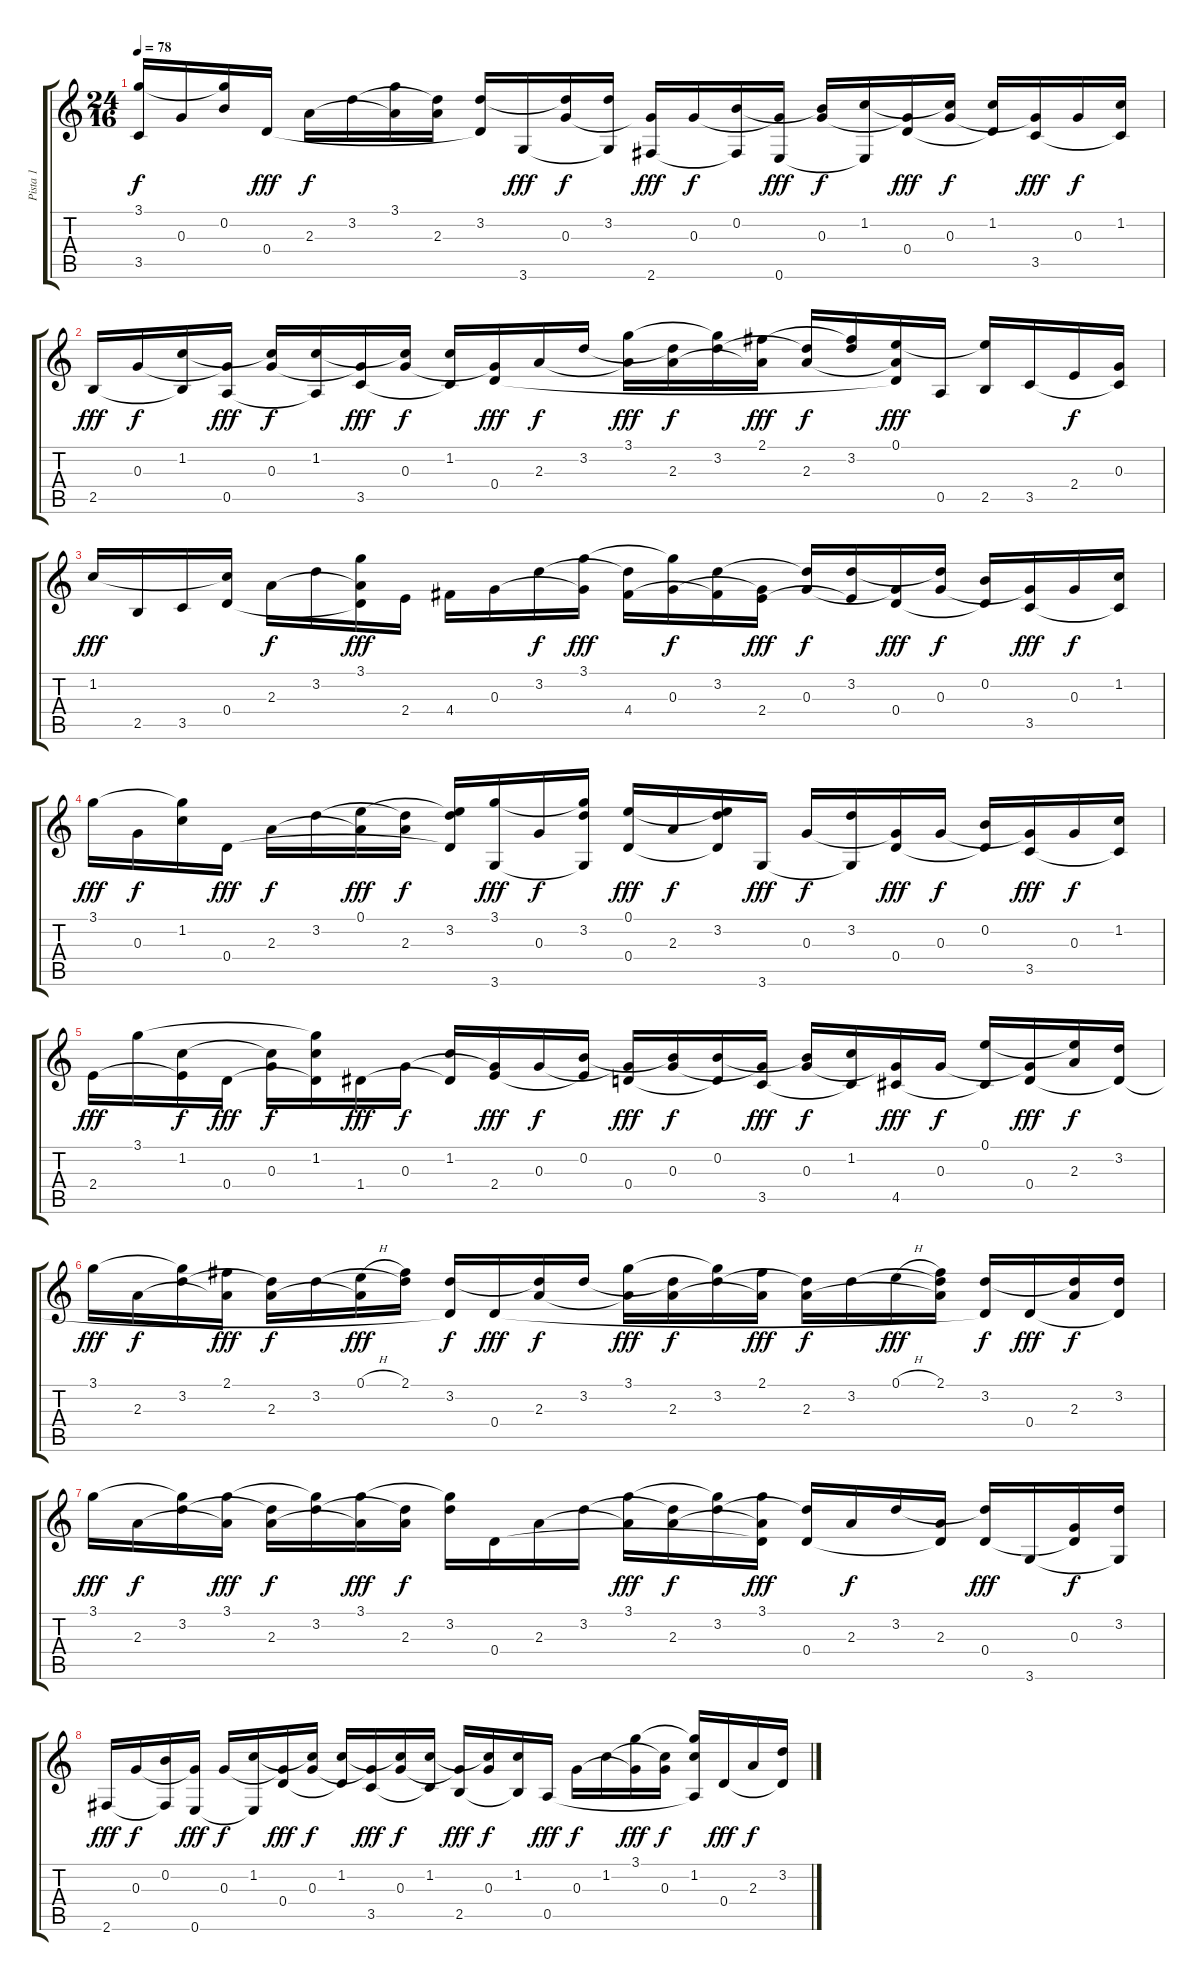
\track ("Pista 1" "Pista 1") {instrument acousticguitarnylon}
\staff {score tabs}
\tuning (E4 B3 G3 D3 A2 E2) {hide}
\ts (24 16)
\tempo 78
\clef g2
\ks c
(3.1 3.5{t}).16{dy f} 0.3.16 (3.1{t} 0.2).16 0.4.16{dy fff} 2.3.16{dy f} 3.2.16 (3.1 2.3{t}).16 (3.2{t} 2.3).16 (3.2 0.4{t}).16 3.6.16{dy fff} (3.2{t} 0.3).16{dy f} (3.2 3.6{t}).16 (0.3{t} 2.6).16{dy fff} 0.3.16{dy f} (0.2 2.6{t}).16 (0.3{t} 0.6).16{dy fff} (0.2{t} 0.3).16{dy f} (1.2 0.6{t}).16 (0.3{t} 0.4).16{dy fff} (1.2{t} 0.3).16{dy f} (1.2 0.4{t}).16 (0.3{t} 3.5).16{dy fff} 0.3.16{dy f} (1.2 3.5{t}).16 |
2.5.16{dy fff} 0.3.16{dy f} (1.2 2.5{t}).16 (0.3{t} 0.5).16{dy fff} (1.2{t} 0.3).16{dy f} (1.2 0.5{t}).16 (0.3{t} 3.5).16{dy fff} (1.2{t} 0.3).16{dy f} (1.2 3.5{t}).16 (0.3{t} 0.4).16{dy fff} 2.3.16{dy f} 3.2.16 (3.1 2.3{t}).16{dy fff} (3.2{t} 2.3).16{dy f} (3.1{t} 3.2).16 (2.1 2.3{t}).16{dy fff} (3.2{t} 2.3).16{dy f} (2.1{t} 3.2).16 (0.1 2.3{t} 0.4{t}).16{dy fff} 0.5.16 (0.1{t} 2.5).16 3.5.16 2.4.16{dy f} (0.3 3.5{t}).16 |
1.2.16{dy fff} 2.5.16 3.5.16 (1.2{t} 0.4).16 2.3.16{dy f} 3.2.16 (3.1 2.3{t} 0.4{t}).16{dy fff} 2.4.16 4.4.16 0.3.16 3.2.16{dy f} (3.1 0.3{t}).16{dy fff} (3.2{t} 4.4).16 (3.1{t} 0.3).16{dy f} (3.2 4.4{t}).16 (0.3{t} 2.4).16{dy fff} (3.2{t} 0.3).16{dy f} (3.2 2.4{t}).16 (0.3{t} 0.4).16{dy fff} (3.2{t} 0.3).16{dy f} (0.2 0.4{t}).16 (0.3{t} 3.5).16{dy fff} 0.3.16{dy f} (1.2 3.5{t}).16 |
3.1.16{dy fff} 0.3.16{dy f} (3.1{t} 1.2).16 0.4.16{dy fff} 2.3.16{dy f} 3.2.16 (0.1 2.3{t}).16{dy fff} (3.2{t} 2.3).16{dy f} (0.1{t} 3.2 0.4{t}).16 (3.1 3.6).16{dy fff} 0.3.16{dy f} (3.1{t} 3.2 3.6{t}).16 (0.1 0.4).16{dy fff} 2.3.16{dy f} (0.1{t} 3.2 0.4{t}).16 3.6.16{dy fff} 0.3.16{dy f} (3.2 3.6{t}).16 (0.3{t} 0.4).16{dy fff} 0.3.16{dy f} (0.2 0.4{t}).16 (0.3{t} 3.5).16{dy fff} 0.3.16{dy f} (1.2 3.5{t}).16 |
2.4.16{dy fff} 3.1.16 (1.2 2.4{t}).16{dy f} 0.4.16{dy fff} (1.2{t} 0.3).16{dy f} (3.1{t} 1.2 0.4{t}).16 1.4.16{dy fff} 0.3.16{dy f} (1.2 1.4{t}).16 (0.3{t} 2.4).16{dy fff} 0.3.16{dy f} (0.2 2.4{t}).16 (0.3{t} 0.4).16{dy fff} (0.2{t} 0.3).16{dy f} (0.2 0.4{t}).16 (0.3{t} 3.5).16{dy fff} (0.2{t} 0.3).16{dy f} (1.2 3.5{t}).16 (0.3{t} 4.5).16{dy fff} 0.3.16{dy f} (0.1 4.5{t}).16 (0.3{t} 0.4).16{dy fff} (0.1{t} 2.3).16{dy f} (3.2 0.4{t}).16 |
3.1.16{dy fff} 2.3.16{dy f} (3.1{t} 3.2).16 (2.1 2.3{t}).16{dy fff} (3.2{t} 2.3).16{dy f} 3.2.16 (0.1{h} 2.3{t}).16{dy fff} (2.1 3.2{t}).16 (3.2 0.4{t}).16{dy f} 0.4.16{dy fff} (3.2{t} 2.3).16{dy f} 3.2.16 (3.1 2.3{t}).16{dy fff} (3.2{t} 2.3).16{dy f} (3.1{t} 3.2).16 (2.1 2.3{t}).16{dy fff} (3.2{t} 2.3).16{dy f} 3.2.16 0.1{h}.16{dy fff} (2.1 3.2{t} 2.3{t}).16 (3.2 0.4{t}).16{dy f} 0.4.16{dy fff} (3.2{t} 2.3).16{dy f} (3.2 0.4{t}).16 |
3.1.16{dy fff} 2.3.16{dy f} (3.1{t} 3.2).16 (3.1 2.3{t}).16{dy fff} (3.2{t} 2.3).16{dy f} (3.1{t} 3.2).16 (3.1 2.3{t}).16{dy fff} (3.2{t} 2.3).16{dy f} (3.1{t} 3.2).16 0.4.16 2.3.16 3.2.16 (3.1 2.3{t}).16{dy fff} (3.2{t} 2.3).16{dy f} (3.1{t} 3.2).16 (3.1 2.3{t} 0.4{t}).16{dy fff} (3.2{t} 0.4).16 2.3.16{dy f} 3.2.16 (2.3 0.4{t}).16 (3.2{t} 0.4).16{dy fff} 3.6.16 (0.3 0.4{t}).16{dy f} (3.2 3.6{t}).16 |
2.6.16{dy fff} 0.3.16{dy f} (0.2 2.6{t}).16 (0.3{t} 0.6).16{dy fff} 0.3.16{dy f} (1.2 0.6{t}).16 (0.3{t} 0.4).16{dy fff} (1.2{t} 0.3).16{dy f} (1.2 0.4{t}).16 (0.3{t} 3.5).16{dy fff} (1.2{t} 0.3).16{dy f} (1.2 3.5{t}).16 (0.3{t} 2.5).16{dy fff} (1.2{t} 0.3).16{dy f} (1.2 2.5{t}).16 0.5.16{dy fff} 0.3.16{dy f} 1.2.16 (3.1 0.3{t}).16{dy fff} (1.2{t} 0.3).16{dy f} (3.1{t} 1.2 0.5{t}).16 0.4.16{dy fff} 2.3.16{dy f} (3.2 0.4{t}).16
